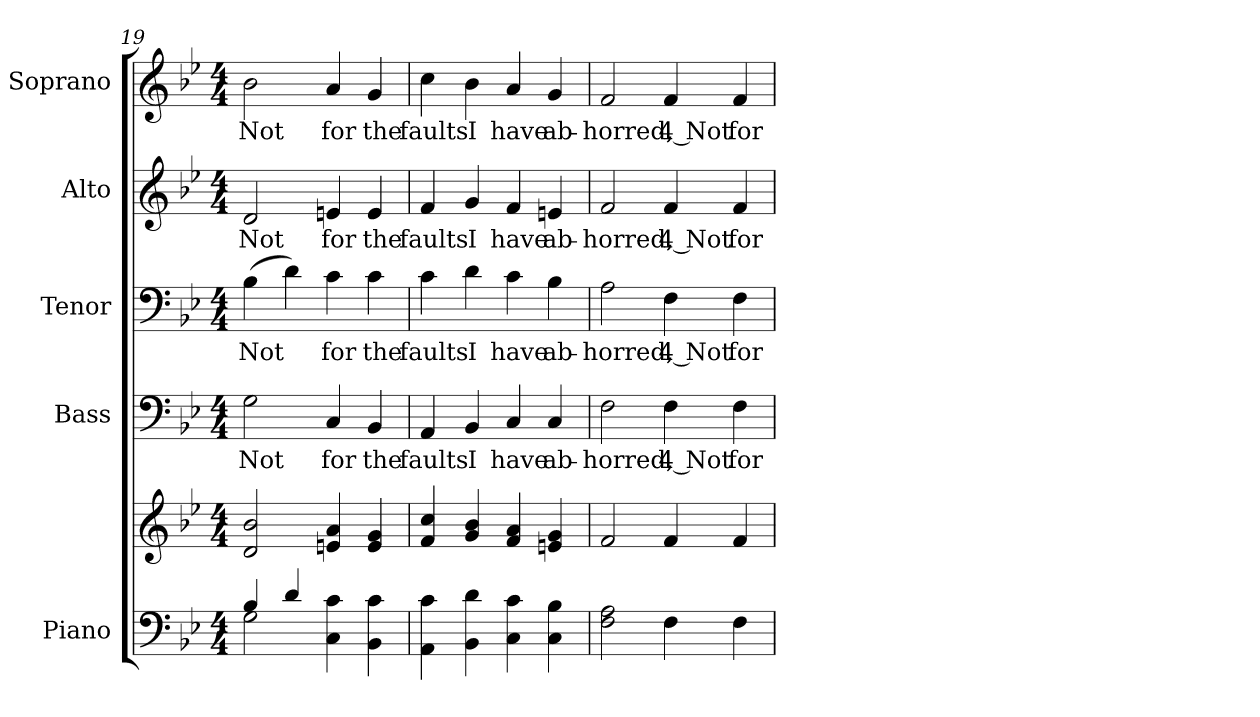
**kern	**kern	**kern	**text	**kern	**text	**kern	**text	**kern	**text
*part5	*part5	*part4	*part4	*part3	*part3	*part2	*part2	*part1	*part1
*staff6	*staff5	*staff4	*staff4	*staff3	*staff3	*staff2	*staff2	*staff1	*staff1
*I"Piano	*	*I"Bass	*	*I"Tenor	*	*I"Alto	*	*I"Soprano	*
*I'Pno.	*	*I'B.	*	*I'T.	*	*I'A.	*	*I'S.	*
*clefF4	*clefG2	*clefF4	*	*clefF4	*	*clefG2	*	*clefG2	*
*k[b-e-]	*k[b-e-]	*k[b-e-]	*	*k[b-e-]	*	*k[b-e-]	*	*k[b-e-]	*
*B-:	*B-:	*B-:	*	*B-:	*	*B-:	*	*B-:	*
*M4/4	*M4/4	*M4/4	*	*M4/4	*	*M4/4	*	*M4/4	*
=19	=19	=19	=19	=19	=19	=19	=19	=19	=19
*^	*	*	*	*	*	*	*	*	*
!	!	!	!	!LO:LY:b:color=#000000	!	!	!	!	!	!
!	!	!	!	!	!	!LO:LY:b:color=#000000	!	!	!	!
!	!	!	!	!	!	!	!	!LO:LY:b:color=#000000	!	!
!	!	!	!	!	!	!	!	!	!	!LO:LY:b:color=#000000
4B-i/	2Gi\	2di/ 2b-i	2Gi\	Not	(4B-i\	Not	2di/	Not	2b-i\	Not
4di/	.	.	.	.	4di\)	.	.	.	.	.
!	!	!	!	!LO:LY:b:color=#000000	!	!	!	!	!	!
!	!	!	!	!	!	!LO:LY:b:color=#000000	!	!	!	!
!	!	!	!	!	!	!	!	!LO:LY:b:color=#000000	!	!
!	!	!	!	!	!	!	!	!	!	!LO:LY:b:color=#000000
4Ci\ 4ci	2ryy	4eni/ 4ai	4Ci/	for	4ci\	for	4eni/	for	4ai/	for
!	!	!	!	!LO:LY:b:color=#000000	!	!	!	!	!	!
!	!	!	!	!	!	!LO:LY:b:color=#000000	!	!	!	!
!	!	!	!	!	!	!	!	!LO:LY:b:color=#000000	!	!
!	!	!	!	!	!	!	!	!	!	!LO:LY:b:color=#000000
4BB-i\ 4ci	.	4ei/ 4gi	4BB-i/	the	4ci\	the	4ei/	the	4gi/	the
*v	*v	*	*	*	*	*	*	*	*	*
=20	=20	=20	=20	=20	=20	=20	=20	=20	=20
!	!	!	!LO:LY:b:color=#000000	!	!	!	!	!	!
!	!	!	!	!	!LO:LY:b:color=#000000	!	!	!	!
!	!	!	!	!	!	!	!LO:LY:b:color=#000000	!	!
!	!	!	!	!	!	!	!	!	!LO:LY:b:color=#000000
4AAi\ 4ci	4fi/ 4cci	4AAi/	faults	4ci\	faults	4fi/	faults	4cci\	faults
!	!	!	!LO:LY:b:color=#000000	!	!	!	!	!	!
!	!	!	!	!	!LO:LY:b:color=#000000	!	!	!	!
!	!	!	!	!	!	!	!LO:LY:b:color=#000000	!	!
!	!	!	!	!	!	!	!	!	!LO:LY:b:color=#000000
4BB-i\ 4di	4gi/ 4b-i	4BB-i/	I	4di\	I	4gi/	I	4b-i\	I
!	!	!	!LO:LY:b:color=#000000	!	!	!	!	!	!
!	!	!	!	!	!LO:LY:b:color=#000000	!	!	!	!
!	!	!	!	!	!	!	!LO:LY:b:color=#000000	!	!
!	!	!	!	!	!	!	!	!	!LO:LY:b:color=#000000
4Ci\ 4ci	4fi/ 4ai	4Ci/	have	4ci\	have	4fi/	have	4ai/	have
!	!	!	!LO:LY:b:color=#000000	!	!	!	!	!	!
!	!	!	!	!	!LO:LY:b:color=#000000	!	!	!	!
!	!	!	!	!	!	!	!LO:LY:b:color=#000000	!	!
!	!	!	!	!	!	!	!	!	!LO:LY:b:color=#000000
4Ci\ 4B-i	4eni/ 4gi	4Ci/	ab-	4B-i\	ab-	4eni/	ab-	4gi/	ab-
!!LO:PB:g=z
=21	=21	=21	=21	=21	=21	=21	=21	=21	=21
!	!	!	!LO:LY:b:color=#000000	!	!	!	!	!	!
!	!	!	!	!	!LO:LY:b:color=#000000	!	!	!	!
!	!	!	!	!	!	!	!LO:LY:b:color=#000000	!	!
!	!	!	!	!	!	!	!	!	!LO:LY:b:color=#000000
2Fi\ 2Ai	2fi/	2Fi\	-horred,	2Ai\	-horred,	2fi/	-horred,	2fi/	-horred,
!	!	!	!LO:LY:b:color=#000000	!	!	!	!	!	!
!	!	!	!	!	!LO:LY:b:color=#000000	!	!	!	!
!	!	!	!	!	!	!	!LO:LY:b:color=#000000	!	!
!	!	!	!	!	!	!	!	!	!LO:LY:b:color=#000000
4Fi\	4fi/	4Fi\	4 Not	4Fi\	4 Not	4fi/	4 Not	4fi/	4 Not
!	!	!	!LO:LY:b:color=#000000	!	!	!	!	!	!
!	!	!	!	!	!LO:LY:b:color=#000000	!	!	!	!
!	!	!	!	!	!	!	!LO:LY:b:color=#000000	!	!
!	!	!	!	!	!	!	!	!	!LO:LY:b:color=#000000
4Fi\	4fi/	4Fi\	for	4Fi\	for	4fi/	for	4fi/	for
=	=	=	=	=	=	=	=	=	=
*-	*-	*-	*-	*-	*-	*-	*-	*-	*-
